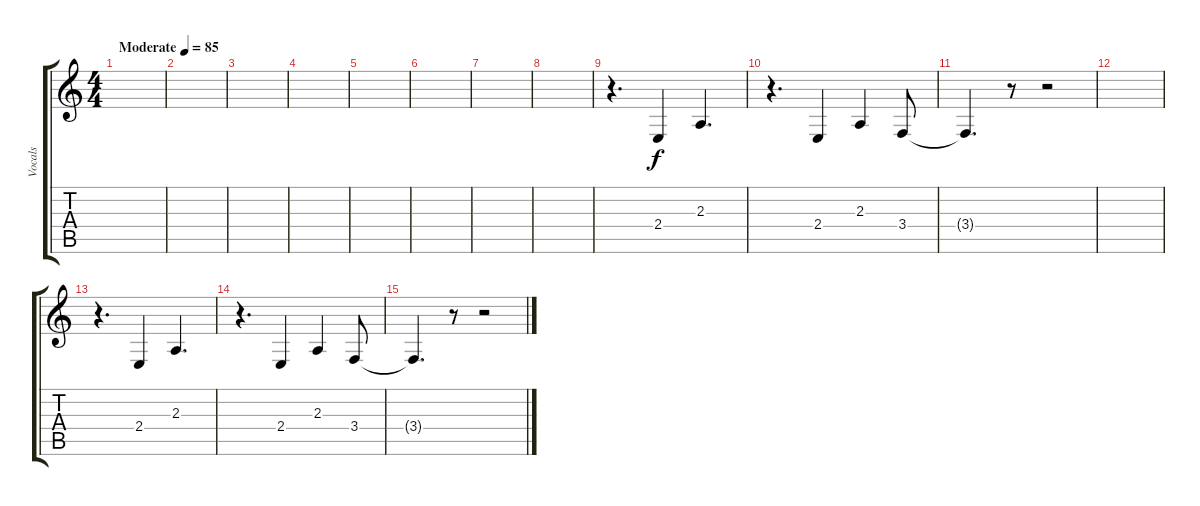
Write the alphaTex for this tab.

\track ("Vocals" "Vocals") {instrument viola}
\staff {score tabs}
\tuning (E4 B3 G3 D3 A2 E2) {hide}
\ts (4 4)
\tempo (85 "Moderate")
\clef g2
\ks c
|
|
|
|
|
|
|
|
r.4{d} 2.4.4 2.3.4{d} |
r.4{d} 2.4.4 2.3.4 3.4.8 |
3.4{t}.4{d} r.8 r.2 |
|
r.4{d} 2.4.4 2.3.4{d} |
r.4{d} 2.4.4 2.3.4 3.4.8 |
3.4{t}.4{d} r.8 r.2
